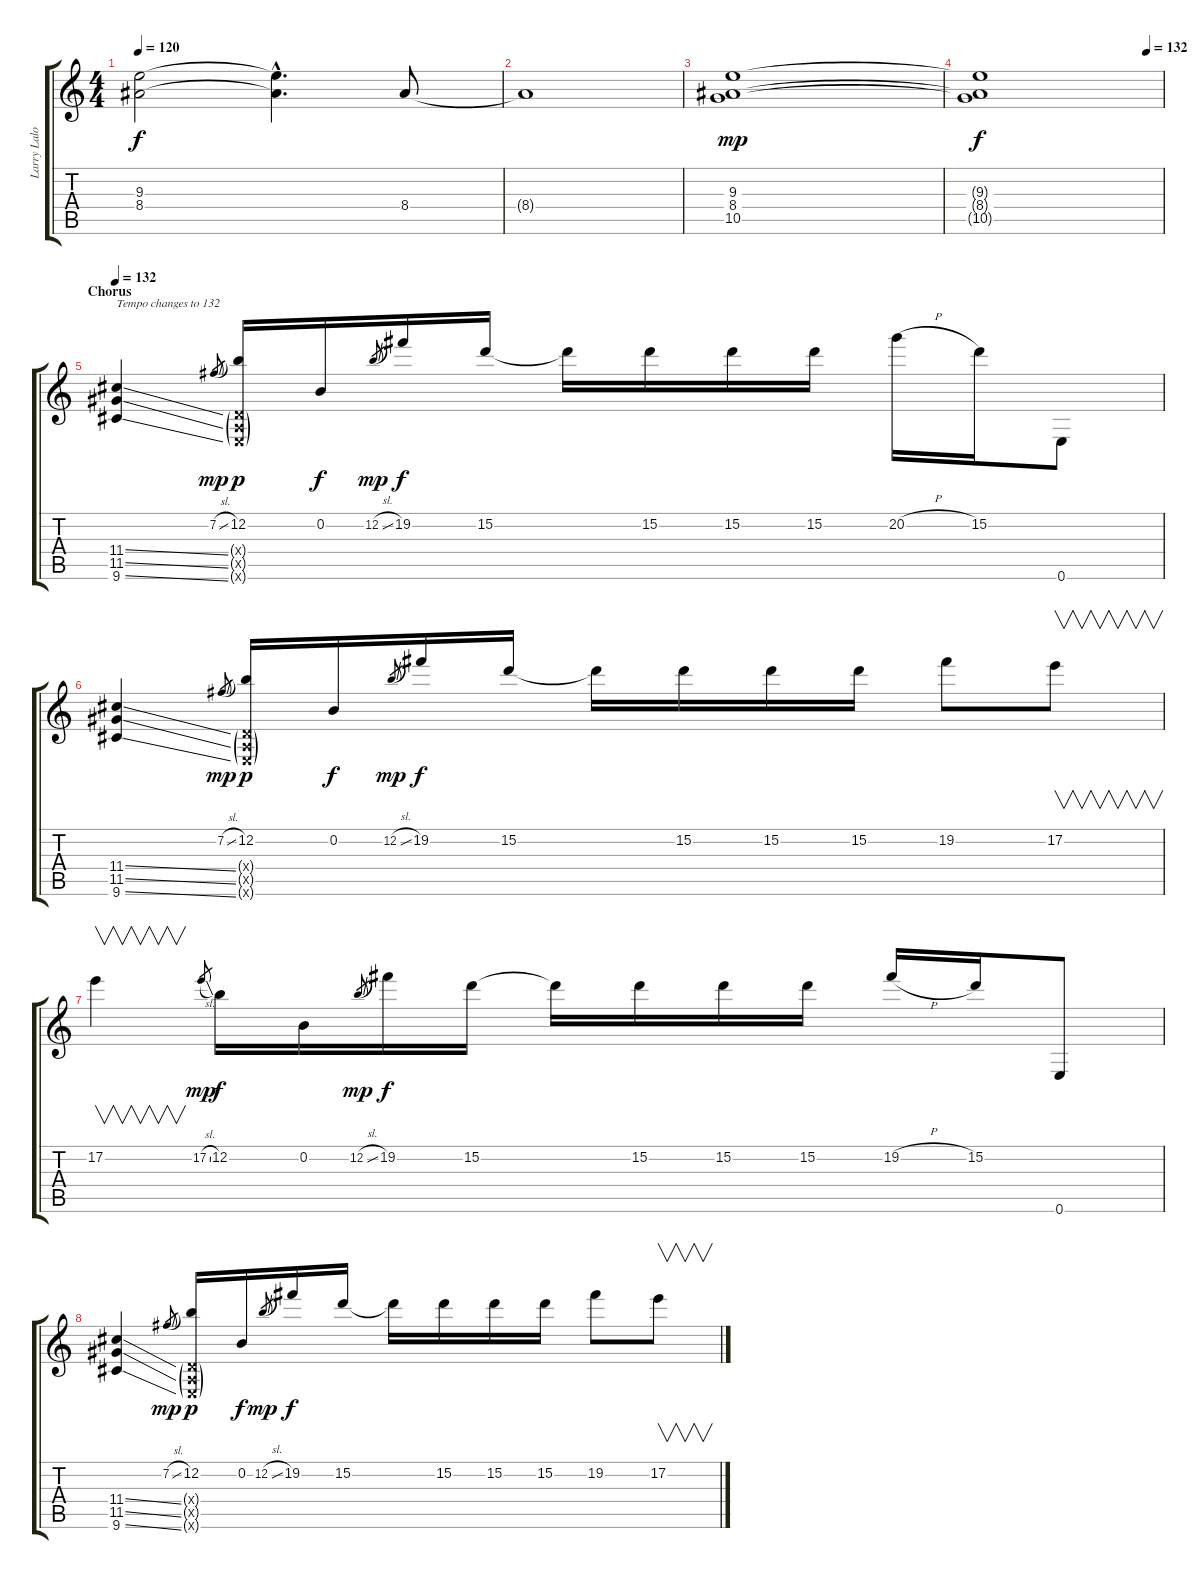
\track ("Larry Lalonde / Guitar" "Larry Lalo") {instrument distortionguitar}
\staff {score tabs}
\tuning (E4 B3 G3 D3 A2 E2) {hide}
\ts (4 4)
\tempo 120
\clef g2
\ks c
(9.3 8.4).2{dy f} (9.3{hac t} 8.4{hac t}).4{d} 8.4.8 |
8.4{t}.1 |
(9.3 8.4 10.5).1{dy mp} |
\tempo (132 0.9166666666666666)
(9.3{t} 8.4{t} 10.5{t}).1{dy f} |
\section ("" "Chorus")
\tempo 132
(11.4{ss} 11.5{ss} 9.6{ss}).4{txt "Tempo changes to 132" volume 16} 7.2{sl}.8{gr dy mp} (12.2 0.4{g x} 0.5{g x} 0.6{g x}).16{dy p} 0.2.16{dy f} 12.2{sl}.8{gr dy mp} 19.2.16{dy f} 15.2.16 15.2{t}.16 15.2.16 15.2.16 15.2.16 20.2{h}.16 15.2.16 0.6.8 |
(11.4{ss} 11.5{ss} 9.6{ss}).4 7.2{sl}.8{gr dy mp} (12.2 0.4{g x} 0.5{g x} 0.6{g x}).16{dy p} 0.2.16{dy f} 12.2{sl}.8{gr dy mp} 19.2.16{dy f} 15.2.16 15.2{t}.16 15.2.16 15.2.16 15.2.16 19.2.8 17.2.8{v} |
17.2.4{v} 17.2{sl}.8{gr dy mp} 12.2.16{dy f} 0.2.16 12.2{sl}.8{gr dy mp} 19.2.16{dy f} 15.2.16 15.2{t}.16 15.2.16 15.2.16 15.2.16 19.2{h}.16 15.2.16 0.6.8 |
(11.4{ss} 11.5{ss} 9.6{ss}).4 7.2{sl}.8{gr dy mp} (12.2 0.4{g x} 0.5{g x} 0.6{g x}).16{dy p} 0.2.16{dy f} 12.2{sl}.8{gr dy mp} 19.2.16{dy f} 15.2.16 15.2{t}.16 15.2.16 15.2.16 15.2.16 19.2.8 17.2.8{v}
